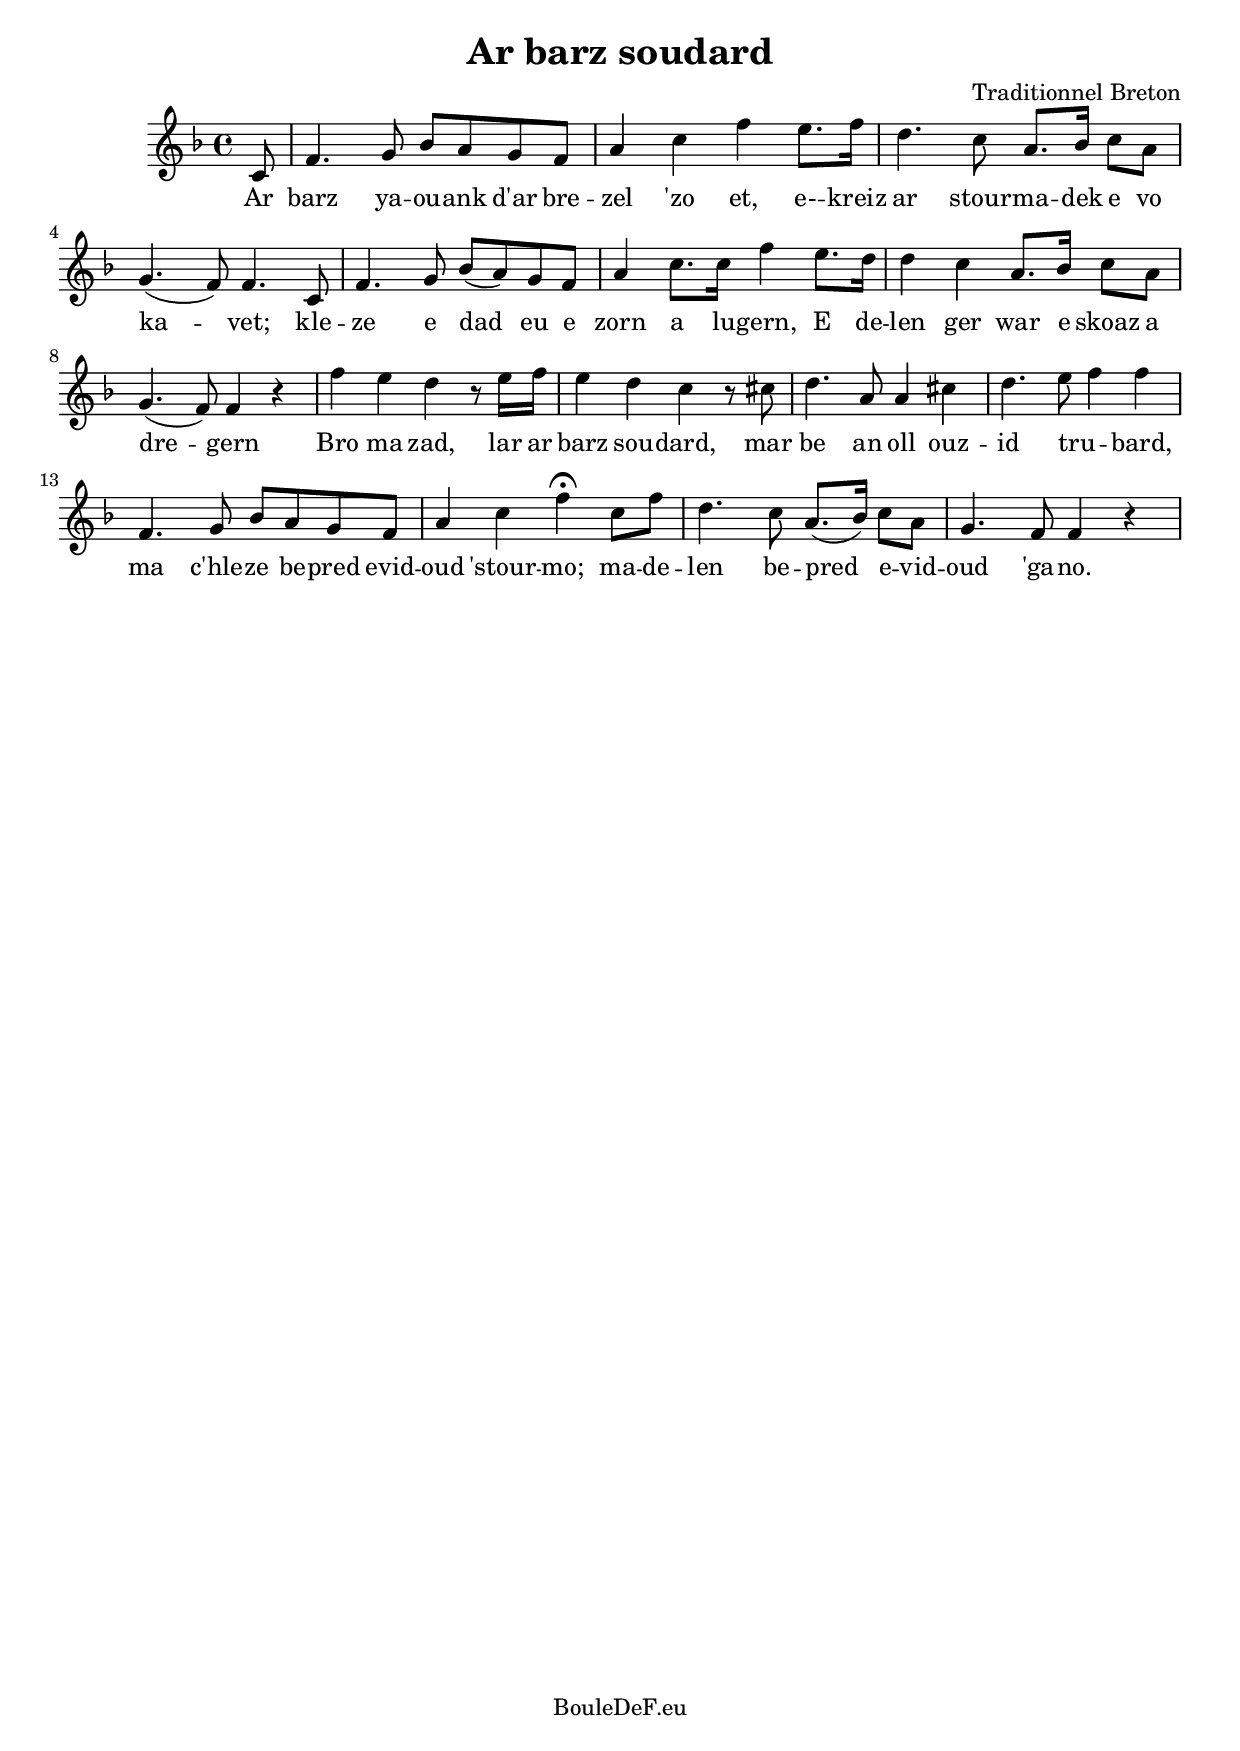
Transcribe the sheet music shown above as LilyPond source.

\version "2.16.2"
\include "italiano.ly"

\header {
	title = "Ar barz soudard"
	composer = "Traditionnel Breton"
	%instrument = "Bombarde"
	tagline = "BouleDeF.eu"
}

melody_one = \relative sib {
	\clef "treble"
	\key fa \major
	\time 4/4

	\partial 8 do8
	| fa4. sol8 sib la sol fa
	| la4 do fa mi8. fa16
	| re4. do8 la8. sib16 do8 la
	\break
	| sol4.( fa8) fa4. do8
	| fa4. sol8 sib( la) sol fa
	| la4 do8. do16 fa4 mi8. re16
	| re4 do la8. sib16 do8 la
	| sol4.( fa8) fa4 r
	| fa' mi re r8 mi16 fa
	| mi4 re do r8 dod
	| re4. la8 la4 dod
	| re4. mi8 fa4 fa
	| fa,4. sol8 sib la sol fa
	| la4 do fa\fermata do8 fa
	| re4. do8 la8.( sib16) do8 la
	| sol4. fa8 fa4 r
}

\score {
	\new Staff {
		\clef "treble" \melody_one
	}
	\addlyrics {
		Ar
		| barz ya -- ou -- ank d'ar bre --
		| zel 'zo et, e- -- kreiz
		| ar stour -- ma -- dek e vo
		| ka -- vet; kle --
		| ze e dad eu e
		| zorn a lu -- gern, E de --
		| len ger war e skoaz a
		| dre -- gern
		| Bro ma zad, lar ar
		| barz sou -- dard, mar
		| be an oll ouz --
		| id tru -- _ bard,
		| ma c'hle -- ze be -- pred evid --
		| oud 'stour -- mo; ma -- de --
		| len be -- pred e -- vid --
		| oud 'ga -- no.
	}
	\layout {}
}

\score {
	\new Staff \with {midiInstrument=#"oboe"} {
		\unfoldRepeats { \melody_one }
	}
	\midi {}
}
